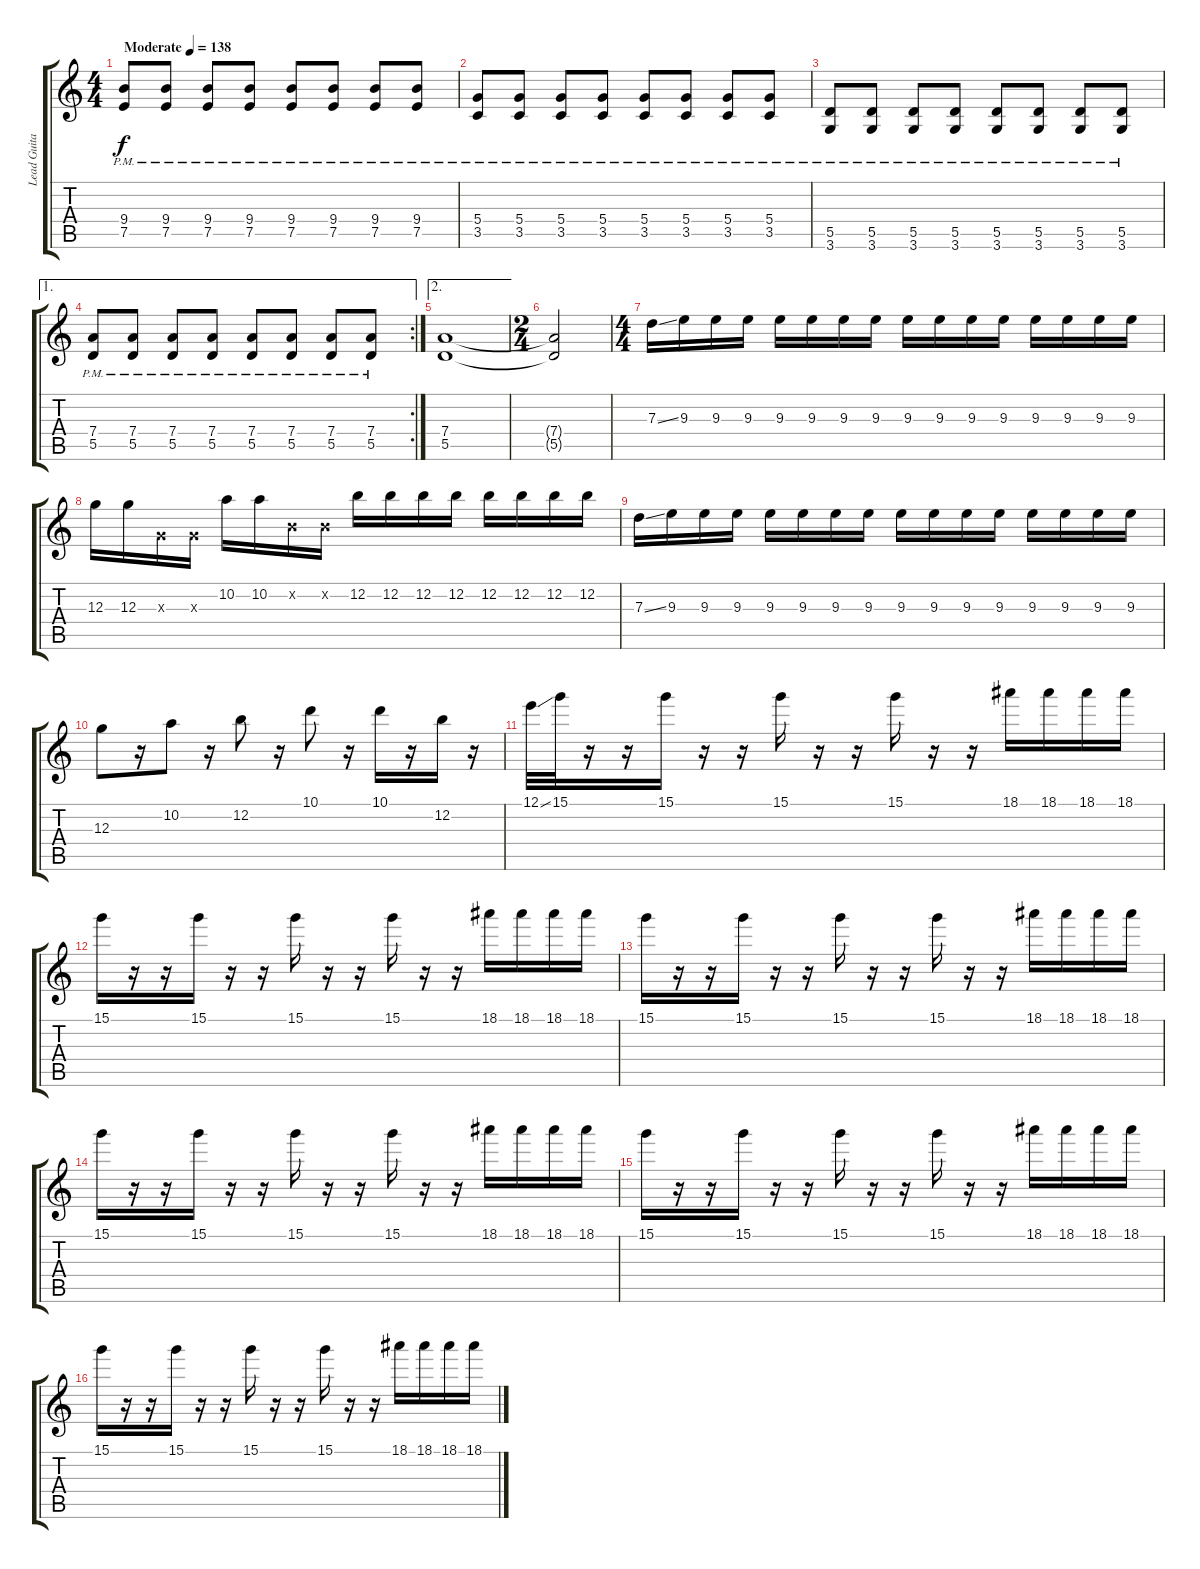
\track ("Lead Guitar" "Lead Guita") {instrument distortionguitar}
\staff {score tabs}
\tuning (E4 B3 G3 D3 A2 E2) {hide}
\ts (4 4)
\tempo (138 "Moderate")
\clef g2
\ks c
(9.4{pm} 7.5{pm}).8{dy f instrument distortionguitar} (9.4{pm} 7.5{pm}).8 (9.4{pm} 7.5{pm}).8 (9.4{pm} 7.5{pm}).8 (9.4{pm} 7.5{pm}).8 (9.4{pm} 7.5{pm}).8 (9.4{pm} 7.5{pm}).8 (9.4{pm} 7.5{pm}).8 |
(5.4{pm} 3.5{pm}).8 (5.4{pm} 3.5{pm}).8 (5.4{pm} 3.5{pm}).8 (5.4{pm} 3.5{pm}).8 (5.4{pm} 3.5{pm}).8 (5.4{pm} 3.5{pm}).8 (5.4{pm} 3.5{pm}).8 (5.4{pm} 3.5{pm}).8 |
(5.5{pm} 3.6{pm}).8 (5.5{pm} 3.6{pm}).8 (5.5{pm} 3.6{pm}).8 (5.5{pm} 3.6{pm}).8 (5.5{pm} 3.6{pm}).8 (5.5{pm} 3.6{pm}).8 (5.5{pm} 3.6{pm}).8 (5.5{pm} 3.6{pm}).8 |
\ae 1
\rc 2
(7.4{pm} 5.5{pm}).8 (7.4{pm} 5.5{pm}).8 (7.4{pm} 5.5{pm}).8 (7.4{pm} 5.5{pm}).8 (7.4{pm} 5.5{pm}).8 (7.4{pm} 5.5{pm}).8 (7.4{pm} 5.5{pm}).8 (7.4{pm} 5.5{pm}).8 |
\ae 2
(7.4 5.5).1 |
\ts (2 4)
(7.4{t} 5.5{t}).2 |
\ts (4 4)
7.3{ss}.16 9.3.16 9.3.16 9.3.16 9.3.16 9.3.16 9.3.16 9.3.16 9.3.16 9.3.16 9.3.16 9.3.16 9.3.16 9.3.16 9.3.16 9.3.16 |
12.3.16 12.3.16 0.3{x}.16 0.3{x}.16 10.2.16 10.2.16 0.2{x}.16 0.2{x}.16 12.2.16 12.2.16 12.2.16 12.2.16 12.2.16 12.2.16 12.2.16 12.2.16 |
7.3{ss}.16 9.3.16 9.3.16 9.3.16 9.3.16 9.3.16 9.3.16 9.3.16 9.3.16 9.3.16 9.3.16 9.3.16 9.3.16 9.3.16 9.3.16 9.3.16 |
12.3.8 r.16 10.2.8 r.16 12.2.8 r.16 10.1.8 r.16 10.1.16 r.16 12.2.16 r.16 |
12.1{ss}.32 15.1.32 r.16 r.16 15.1.16 r.16 r.16 15.1.16 r.16 r.16 15.1.16 r.16 r.16 18.1.16 18.1.16 18.1.16 18.1.16 |
15.1.16 r.16 r.16 15.1.16 r.16 r.16 15.1.16 r.16 r.16 15.1.16 r.16 r.16 18.1.16 18.1.16 18.1.16 18.1.16 |
15.1.16 r.16 r.16 15.1.16 r.16 r.16 15.1.16 r.16 r.16 15.1.16 r.16 r.16 18.1.16 18.1.16 18.1.16 18.1.16 |
15.1.16 r.16 r.16 15.1.16 r.16 r.16 15.1.16 r.16 r.16 15.1.16 r.16 r.16 18.1.16 18.1.16 18.1.16 18.1.16 |
15.1.16 r.16 r.16 15.1.16 r.16 r.16 15.1.16 r.16 r.16 15.1.16 r.16 r.16 18.1.16 18.1.16 18.1.16 18.1.16 |
15.1.16 r.16 r.16 15.1.16 r.16 r.16 15.1.16 r.16 r.16 15.1.16 r.16 r.16 18.1.16 18.1.16 18.1.16 18.1.16
